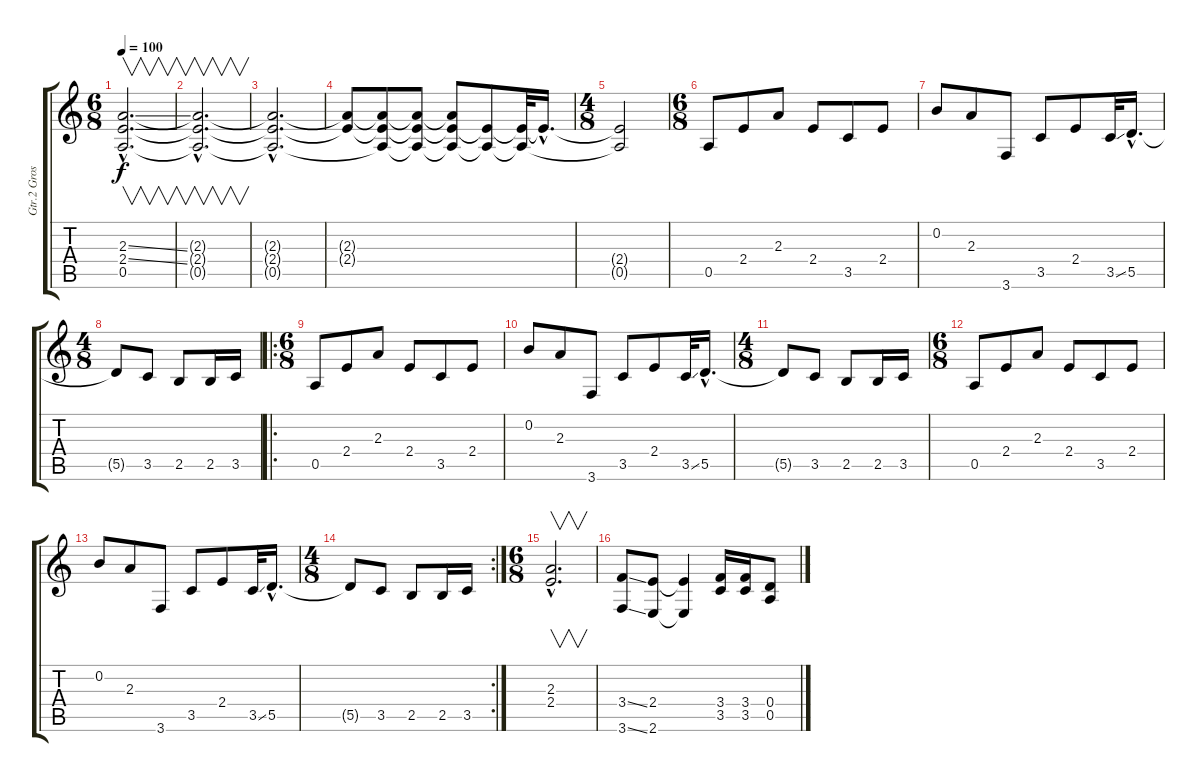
\track ("Gtr.2 Gros Son" "Gtr.2 Gros") {instrument overdrivenguitar}
\staff {score tabs}
\tuning (E4 B3 G3 D3 A2 D2) {hide}
\ts (6 8)
\tempo 100
\clef g2
\ks c
(2.3{ss hac} 2.4{ss hac} 0.5{hac}).2{v d dy f} |
(2.3{hac t} 2.4{hac t} 0.5{hac t}).2{v d} |
(2.3{hac t} 2.4{hac t} 0.5{hac t}).2{d} |
(2.3{t} 2.4{t}).8 (2.3{t} 2.4{t} 0.5{t}).8 (2.3{t} 2.4{t} 0.5{t}).8 (2.3{t} 2.4{t} 0.5{t}).8 (2.4{t} 0.5{t}).8 (2.4{t} 0.5{t}).32 2.4{hac t}.16{d} |
\ts (4 8)
(2.4{t} 0.5{t}).2 |
\ts (6 8)
0.5.8 2.4.8 2.3.8 2.4.8 3.5.8 2.4.8 |
0.2.8 2.3.8 3.6.8 3.5.8 2.4.8 3.5{ss}.32 5.5{hac}.16{d} |
\ts (4 8)
5.5{t}.8 3.5.8 2.5.8 2.5.16 3.5.16 |
\ro
\ts (6 8)
0.5.8{instrument overdrivenguitar} 2.4.8 2.3.8 2.4.8 3.5.8 2.4.8 |
0.2.8 2.3.8 3.6.8 3.5.8 2.4.8 3.5{ss}.32 5.5{hac}.16{d} |
\ts (4 8)
5.5{t}.8 3.5.8 2.5.8 2.5.16 3.5.16 |
\ts (6 8)
0.5.8{instrument overdrivenguitar} 2.4.8 2.3.8 2.4.8 3.5.8 2.4.8 |
0.2.8 2.3.8 3.6.8 3.5.8 2.4.8 3.5{ss}.32 5.5{hac}.16{d} |
\rc 2
\ts (4 8)
5.5{t}.8 3.5.8 2.5.8 2.5.16 3.5.16 |
\ts (6 8)
(2.3{hac} 2.4{hac}).2{v d} |
(3.4{ss} 3.6{ss}).8 (2.4 2.6).8 (2.4{t} 2.6{t}).4 (3.4 3.5).16 (3.4 3.5).16 (0.4 0.5).8
